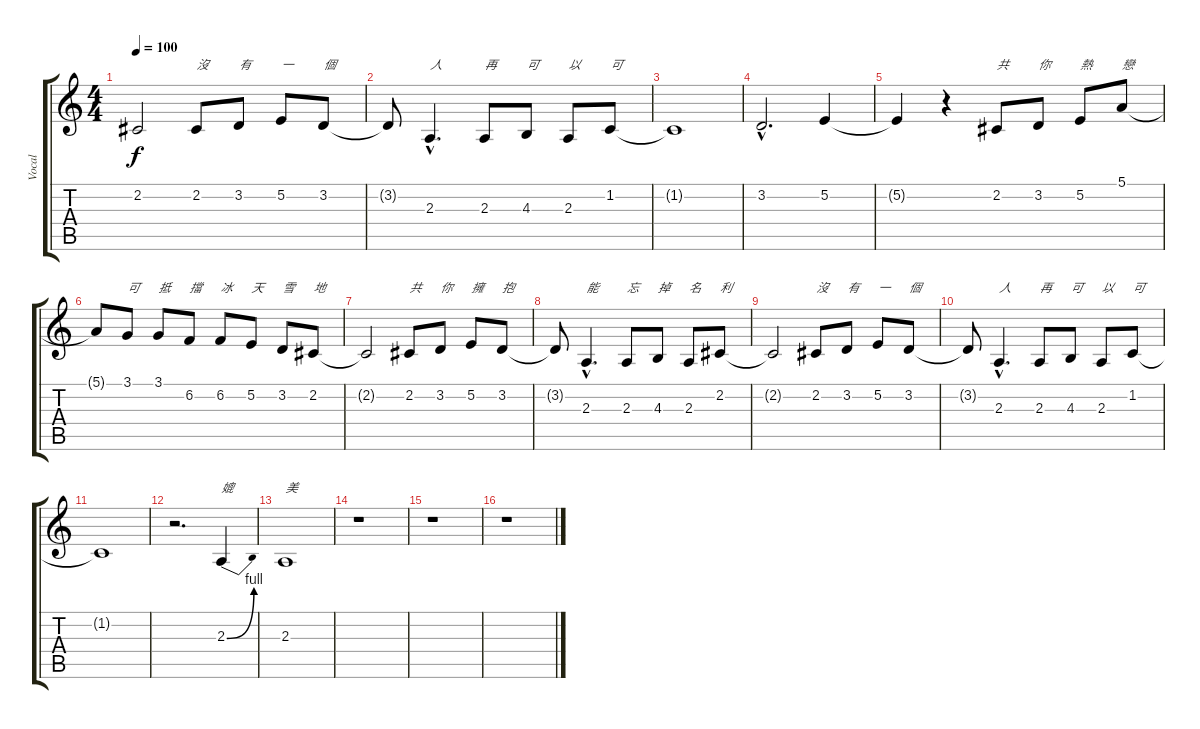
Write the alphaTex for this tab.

\track ("Vocal" "Vocal") {instrument electricgrandpiano}
\staff {score tabs}
\tuning (E4 B3 G3 D3 A2 E2) {hide}
\ts (4 4)
\tempo 100
\clef g2
\ks c
2.2{t}.2{dy f} 2.2.8{txt "沒"} 3.2.8{txt "有"} 5.2.8{txt "一"} 3.2.8{txt "個"} |
3.2{t}.8 2.3{hac}.4{d txt "人"} 2.3.8{txt "再"} 4.3.8{txt "可"} 2.3.8{txt "以"} 1.2.8{txt "可"} |
1.2{t}.1 |
3.2{hac}.2{d} 5.2.4 |
5.2{t}.4 r.4 2.2.8{txt "共"} 3.2.8{txt "你"} 5.2.8{txt "熱"} 5.1.8{txt "戀"} |
5.1{t}.8 3.1.8{txt "可"} 3.1.8{txt "抵"} 6.2.8{txt "擋"} 6.2.8{txt "冰"} 5.2.8{txt "天"} 3.2.8{txt "雪"} 2.2.8{txt "地"} |
2.2{t}.2 2.2.8{txt "共"} 3.2.8{txt "你"} 5.2.8{txt "擁"} 3.2.8{txt "抱"} |
3.2{t}.8 2.3{hac}.4{d txt "能"} 2.3.8{txt "忘"} 4.3.8{txt "掉"} 2.3.8{txt "名"} 2.2.8{txt "利"} |
2.2{t}.2 2.2.8{txt "沒"} 3.2.8{txt "有"} 5.2.8{txt "一"} 3.2.8{txt "個"} |
3.2{t}.8 2.3{hac}.4{d txt "人"} 2.3.8{txt "再"} 4.3.8{txt "可"} 2.3.8{txt "以"} 1.2.8{txt "可"} |
1.2{t}.1 |
r.2{d} 2.3{be (bend 0 0 60 4)}.4{txt "媲"} |
2.3.1{txt "美"} |
r.1 |
r.1 |
r.1
